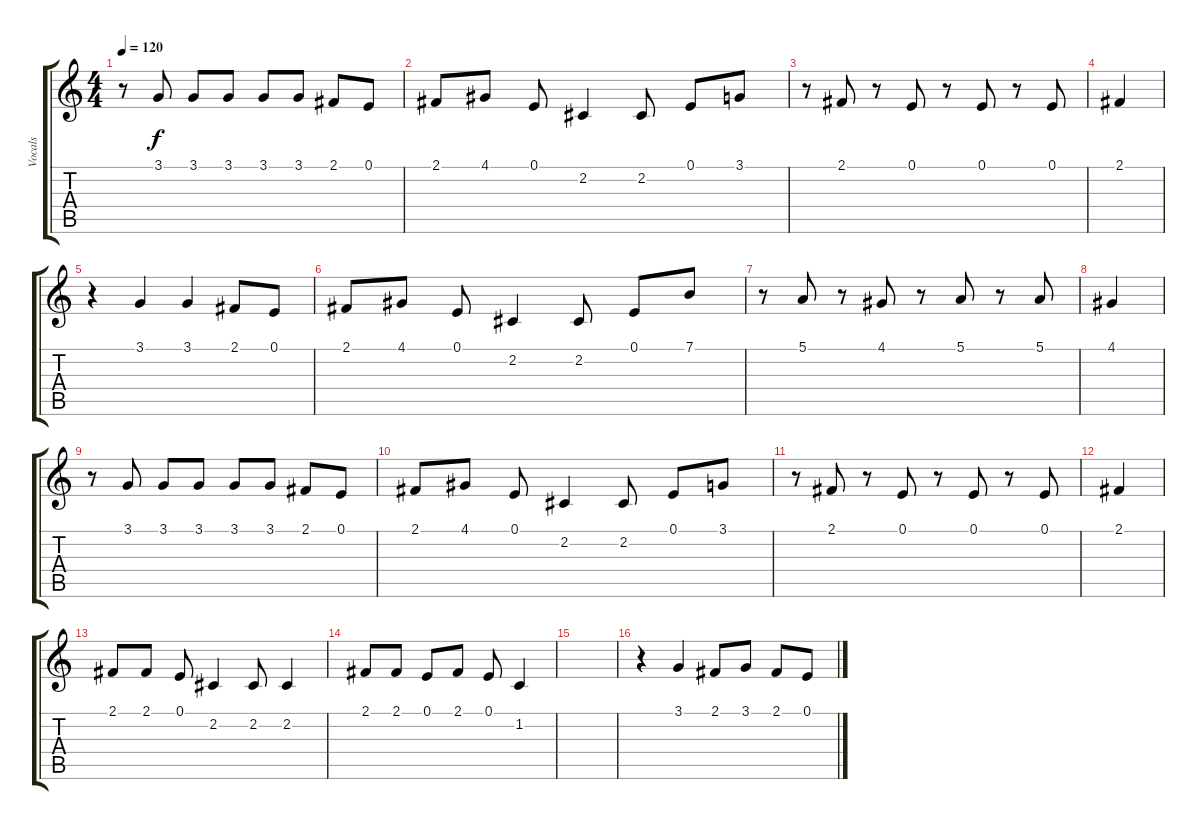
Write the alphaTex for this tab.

\track ("Vocals" "Vocals") {instrument shanai}
\staff {score tabs}
\tuning (E4 B3 G3 D3 A2 E2) {hide}
\ts (4 4)
\tempo 120
\clef g2
\ks c
r.8{dy f} 3.1.8 3.1.8 3.1.8 3.1.8 3.1.8 2.1.8 0.1.8 |
2.1.8 4.1.8 0.1.8 2.2.4 2.2.8 0.1.8 3.1.8 |
r.8 2.1.8 r.8 0.1.8 r.8 0.1.8 r.8 0.1.8 |
2.1.4 |
r.4 3.1.4 3.1.4 2.1.8 0.1.8 |
2.1.8 4.1.8 0.1.8 2.2.4 2.2.8 0.1.8 7.1.8 |
r.8 5.1.8 r.8 4.1.8 r.8 5.1.8 r.8 5.1.8 |
4.1.4 |
r.8 3.1.8 3.1.8 3.1.8 3.1.8 3.1.8 2.1.8 0.1.8 |
2.1.8 4.1.8 0.1.8 2.2.4 2.2.8 0.1.8 3.1.8 |
r.8 2.1.8 r.8 0.1.8 r.8 0.1.8 r.8 0.1.8 |
2.1.4 |
2.1.8 2.1.8 0.1.8 2.2.4 2.2.8 2.2.4 |
2.1.8 2.1.8 0.1.8 2.1.8 0.1.8 1.2.4 |
|
r.4 3.1.4 2.1.8 3.1.8 2.1.8 0.1.8
